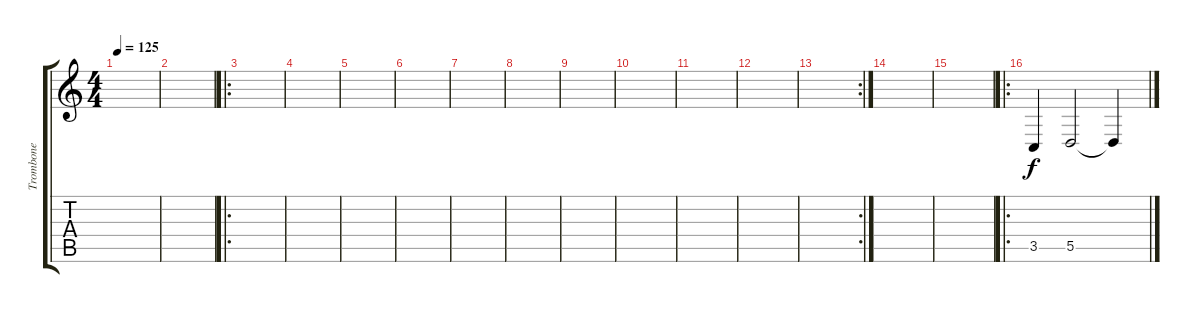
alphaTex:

\track ("Trombone" "Trombone") {instrument trombone}
\staff {score tabs}
\tuning (E4 B3 G3 D3 A2 E2) {hide}
\ts (4 4)
\tempo 125
\clef g2
\ks c
|
|
\ro
|
|
|
|
|
|
|
|
|
|
\rc 2
|
|
|
\ro
3.5.4 5.5.2 5.5{t}.4
